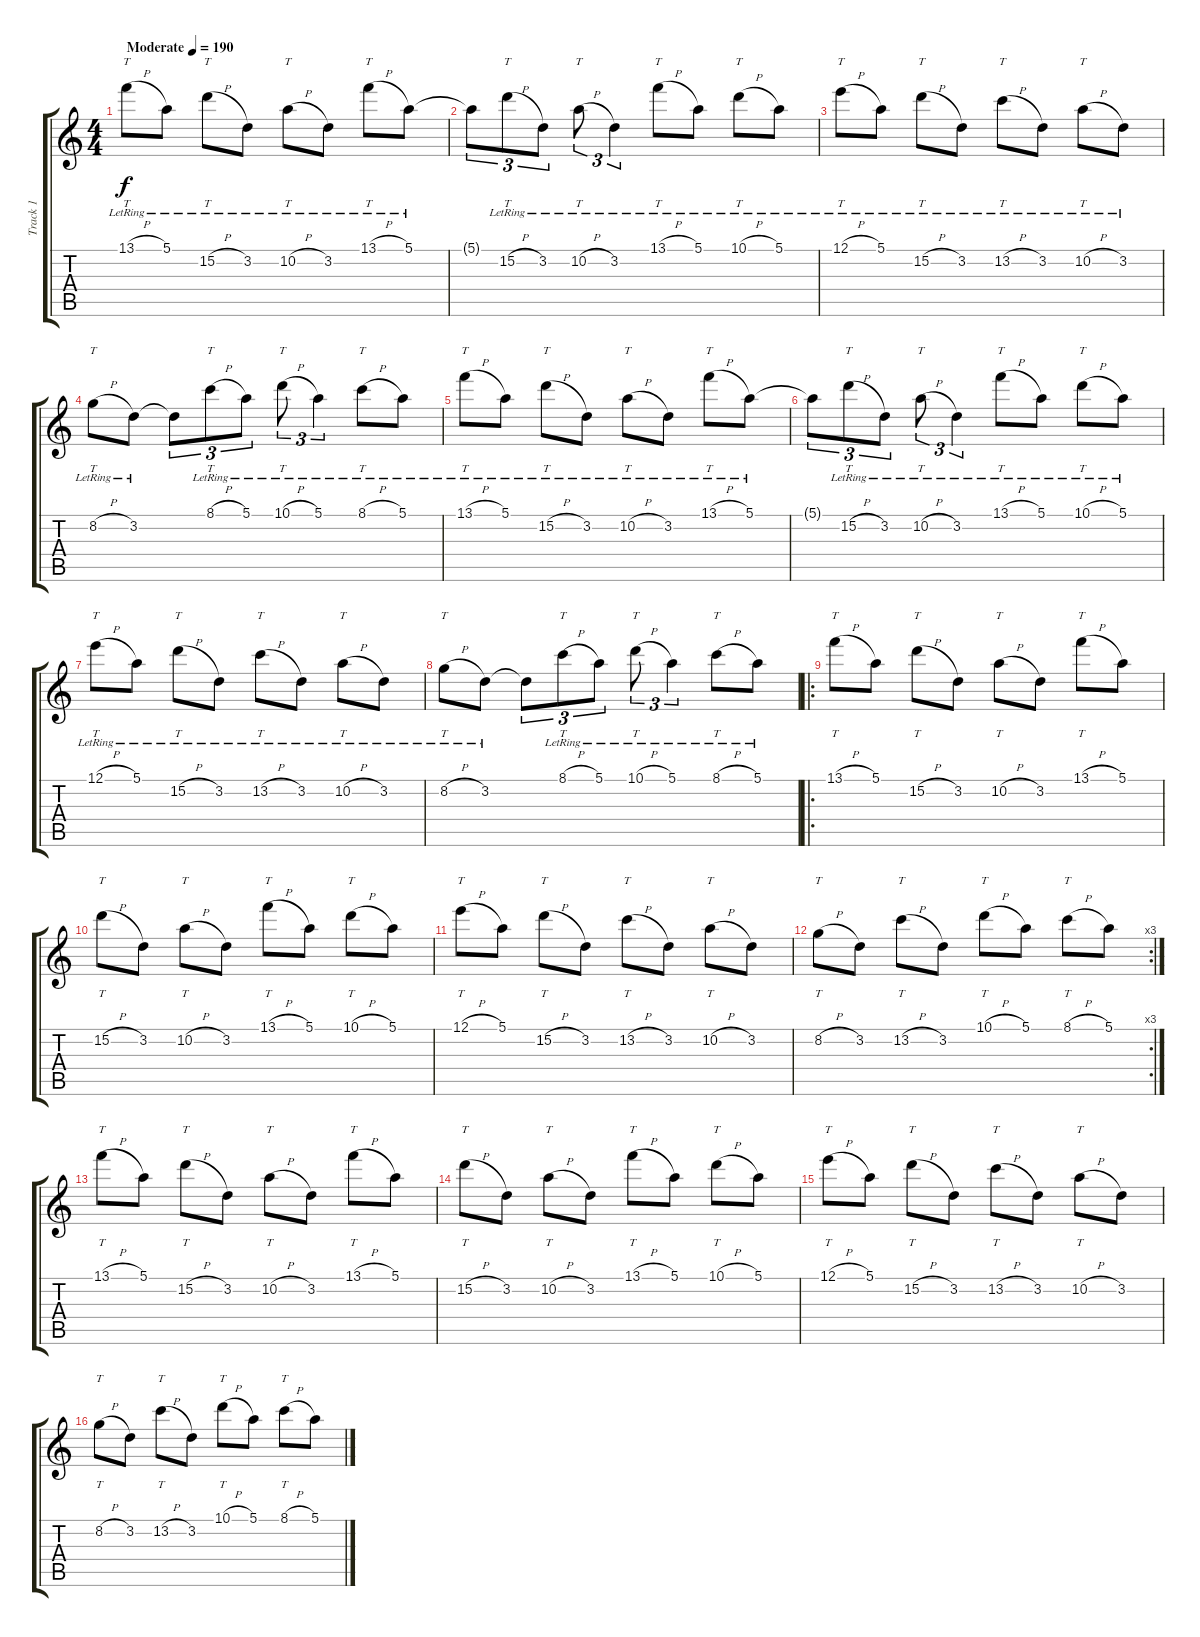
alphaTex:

\track ("Track 1" "Track 1") {instrument overdrivenguitar}
\staff {score tabs}
\tuning (E4 B3 G3 D3 A2 D2) {hide}
\ts (4 4)
\tempo (190 "Moderate")
\clef g2
\ks c
13.1{h lr}.8{tt dy f volume 8 instrument overdrivenguitar} 5.1{lr}.8 15.2{h lr}.8{tt} 3.2{lr}.8 10.2{h lr}.8{tt} 3.2{lr}.8 13.1{h lr}.8{tt} 5.1{lr}.8 |
5.1{t}.8{tu (3 2)} 15.2{h lr}.8{tt tu (3 2)} 3.2{lr}.8{tu (3 2)} 10.2{h lr}.8{tt tu (3 2)} 3.2{lr}.4{tu (3 2)} 13.1{h lr}.8{tt} 5.1{lr}.8 10.1{h lr}.8{tt} 5.1{lr}.8 |
12.1{h lr}.8{tt} 5.1{lr}.8 15.2{h lr}.8{tt} 3.2{lr}.8 13.2{h lr}.8{tt} 3.2{lr}.8 10.2{h lr}.8{tt} 3.2{lr}.8 |
8.2{h lr}.8{tt} 3.2{lr}.8 3.2{t}.8{tu (3 2)} 8.1{h lr}.8{tt tu (3 2)} 5.1{lr}.8{tu (3 2)} 10.1{h lr}.8{tt tu (3 2)} 5.1{lr}.4{tu (3 2)} 8.1{h lr}.8{tt} 5.1{lr}.8 |
13.1{h lr}.8{tt volume 16} 5.1{lr}.8 15.2{h lr}.8{tt} 3.2{lr}.8 10.2{h lr}.8{tt} 3.2{lr}.8 13.1{h lr}.8{tt} 5.1{lr}.8 |
5.1{t}.8{tu (3 2)} 15.2{h lr}.8{tt tu (3 2)} 3.2{lr}.8{tu (3 2)} 10.2{h lr}.8{tt tu (3 2)} 3.2{lr}.4{tu (3 2)} 13.1{h lr}.8{tt} 5.1{lr}.8 10.1{h lr}.8{tt} 5.1{lr}.8 |
12.1{h lr}.8{tt} 5.1{lr}.8 15.2{h lr}.8{tt} 3.2{lr}.8 13.2{h lr}.8{tt} 3.2{lr}.8 10.2{h lr}.8{tt} 3.2{lr}.8 |
8.2{h lr}.8{tt} 3.2{lr}.8 3.2{t}.8{tu (3 2)} 8.1{h lr}.8{tt tu (3 2)} 5.1{lr}.8{tu (3 2)} 10.1{h lr}.8{tt tu (3 2)} 5.1{lr}.4{tu (3 2)} 8.1{h lr}.8{tt} 5.1{lr}.8 |
\ro
13.1{h}.8{tt} 5.1.8 15.2{h}.8{tt} 3.2.8 10.2{h}.8{tt} 3.2.8 13.1{h}.8{tt} 5.1.8 |
15.2{h}.8{tt} 3.2.8 10.2{h}.8{tt} 3.2.8 13.1{h}.8{tt} 5.1.8 10.1{h}.8{tt} 5.1.8 |
12.1{h}.8{tt} 5.1.8 15.2{h}.8{tt} 3.2.8 13.2{h}.8{tt} 3.2.8 10.2{h}.8{tt} 3.2.8 |
\rc 3
8.2{h}.8{tt} 3.2.8 13.2{h}.8{tt} 3.2.8 10.1{h}.8{tt} 5.1.8 8.1{h}.8{tt} 5.1.8 |
13.1{h}.8{tt} 5.1.8 15.2{h}.8{tt} 3.2.8 10.2{h}.8{tt} 3.2.8 13.1{h}.8{tt} 5.1.8 |
15.2{h}.8{tt} 3.2.8 10.2{h}.8{tt} 3.2.8 13.1{h}.8{tt} 5.1.8 10.1{h}.8{tt} 5.1.8 |
12.1{h}.8{tt} 5.1.8 15.2{h}.8{tt} 3.2.8 13.2{h}.8{tt} 3.2.8 10.2{h}.8{tt} 3.2.8 |
8.2{h}.8{tt} 3.2.8 13.2{h}.8{tt} 3.2.8 10.1{h}.8{tt} 5.1.8 8.1{h}.8{tt} 5.1.8
